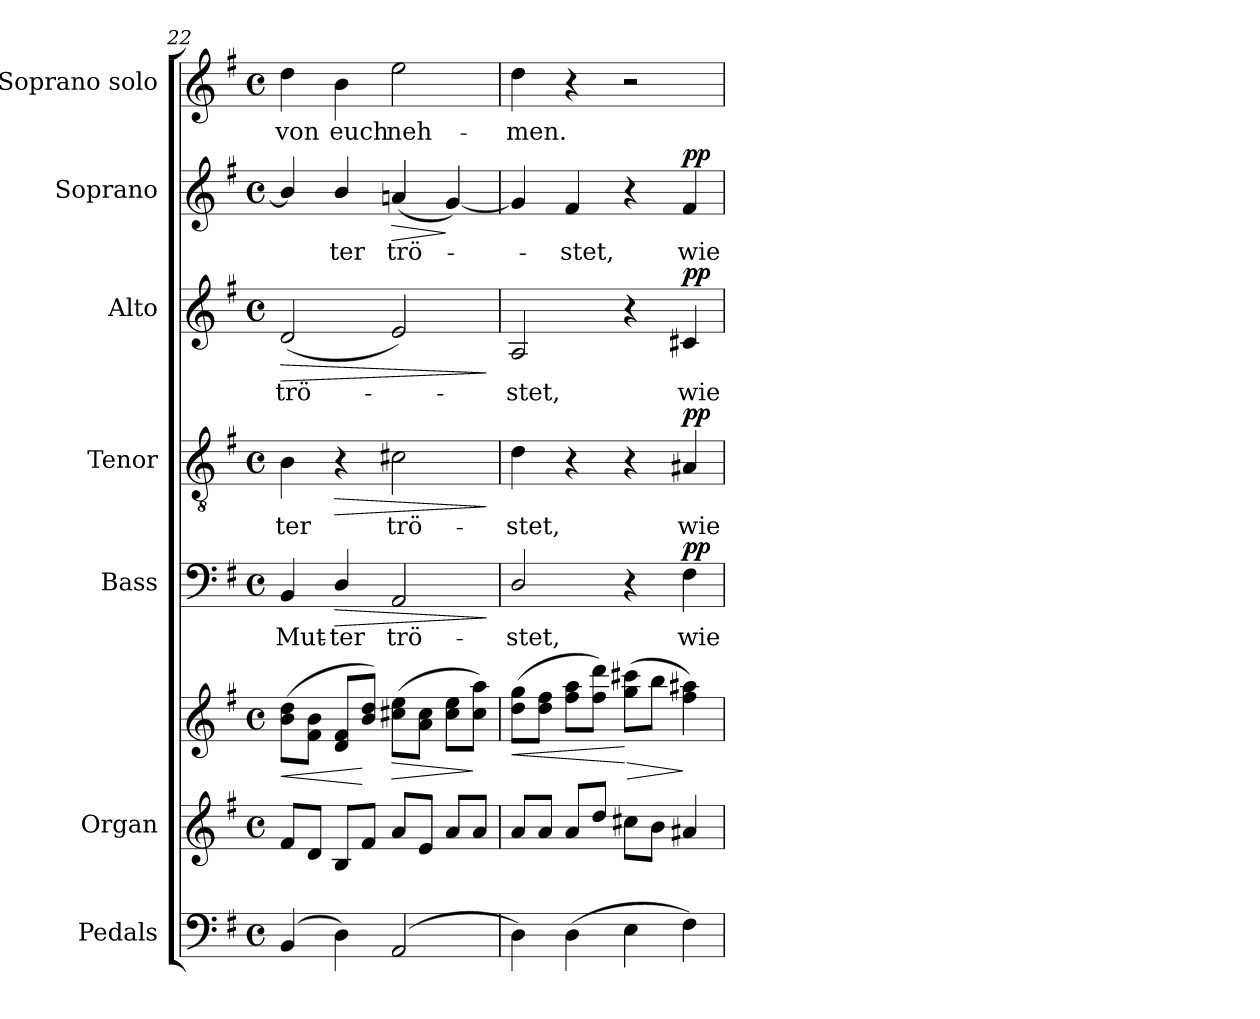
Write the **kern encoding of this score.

**kern	**kern	**kern	**dynam	**kern	**text	**dynam	**kern	**text	**dynam	**kern	**text	**dynam	**kern	**text	**dynam	**kern	**text
*part7	*part6	*part6	*part6	*part5	*part5	*part5	*part4	*part4	*part4	*part3	*part3	*part3	*part2	*part2	*part2	*part1	*part1
*staff8	*staff7	*staff6	*staff6/7	*staff5	*staff5	*staff5	*staff4	*staff4	*staff4	*staff3	*staff3	*staff3	*staff2	*staff2	*staff2	*staff1	*staff1
*I"Pedals	*I"Organ	*	*	*I"Bass	*	*	*I"Tenor	*	*	*I"Alto	*	*	*I"Soprano	*	*	*I"Soprano solo	*
*I'Ped.	*I'Org.	*	*	*I'B.	*	*	*I'T.	*	*	*I'A.	*	*	*I'S.	*	*	*I'S.	*
!!LO:PB:g=z
*clefF4	*clefG2	*clefG2	*	*clefF4	*	*	*clefGv2	*	*	*clefG2	*	*	*clefG2	*	*	*clefG2	*
*	*	*	*	*	*	*	*ITrd7c12	*	*	*	*	*	*	*	*	*	*
*k[f#]	*k[f#]	*k[f#]	*	*k[f#]	*	*	*k[f#]	*	*	*k[f#]	*	*	*k[f#]	*	*	*k[f#]	*
*G:	*G:	*G:	*	*G:	*	*	*G:	*	*	*G:	*	*	*G:	*	*	*G:	*
*M4/4	*M4/4	*M4/4	*	*M4/4	*	*	*M4/4	*	*	*M4/4	*	*	*M4/4	*	*	*M4/4	*
*met(c)	*met(c)	*met(c)	*	*met(c)	*	*	*met(c)	*	*	*met(c)	*	*	*met(c)	*	*	*met(c)	*
=22	=22	=22	=22	=22	=22	=22	=22	=22	=22	=22	=22	=22	=22	=22	=22	=22	=22
!	!	!	!LO:HP:b	!	!	!	!	!	!	!	!	!	!	!	!	!	!
!	!	!	!	!	!LO:LY:b:color=#000000	!	!	!	!	!	!	!	!	!	!	!	!
!	!	!	!	!	!	!	!	!LO:LY:b:color=#000000	!	!	!	!	!	!	!	!	!
!	!	!	!	!	!	!	!	!	!	!	!LO:LY:b:color=#000000	!LO:HP:b	!	!	!	!	!
!	!	!	!	!	!	!	!	!	!	!	!	!	!	!	!	!	!LO:LY:b:color=#000000
(4BBi/	8f#i/L	(8bi\ 8ddi\L	<	4BBi/	Mut-	.	4BBi\	-ter	.	(2di/	trö-	>	4bi/]	.	.	4ddi\	von
.	8di/J	8f#i\ 8bi\J	.	.	.	.	.	.	.	.	.	.	.	.	.	.	.
!	!	!	!	!	!LO:LY:b:color=#000000	!LO:HP:b	!	!	!LO:HP:b	!	!	!	!	!	!	!	!
!	!	!	!	!	!	!	!	!	!	!	!	!	!	!LO:LY:b:color=#000000	!	!	!
!	!	!	!	!	!	!	!	!	!	!	!	!	!	!	!	!	!LO:LY:b:color=#000000
4Di\)	8Bi/L	8di/ 8f#i/L	.	4Di/	-ter	>	4r	.	>	.	.	.	4bi/	-ter	.	4bi\	euch
.	8f#i/J	8bi/ 8ddi/J)	[	.	.	.	.	.	.	.	.	.	.	.	.	.	.
!	!	!	!LO:HP:b	!	!	!	!	!	!	!	!	!	!	!	!	!	!
!	!	!	!	!	!LO:LY:b:color=#000000	!	!	!	!	!	!	!	!	!	!	!	!
!	!	!	!	!	!	!	!	!LO:LY:b:color=#000000	!	!	!	!	!	!	!	!	!
!	!	!	!	!	!	!	!	!	!	!	!	!	!	!LO:LY:b:color=#000000	!LO:HP:b	!	!
!	!	!	!	!	!	!	!	!	!	!	!	!	!	!	!	!	!LO:LY:b:color=#000000
(2AAi/	8ai/L	(8cc#Xi\ 8eei\L	>	2AAi/	trö-	.	2C#Xi\	trö-	.	2ei/)	.	.	(4ani/	trö-	>	2eei\	neh-
.	8ei/J	8ai\ 8cc#i\J	.	.	.	.	.	.	.	.	.	.	.	.	.	.	.
.	8ai/L	8cc#i\ 8eei\L	.	.	.	.	.	.	.	.	.	.	[4gi/)	.	]	.	.
.	8ai/J	8cc#i\ 8aai\J)	]	.	.	.	.	.	.	.	.	.	.	.	.	.	.
.	.	.	.	.	.	]	.	.	]	.	.	]	.	.	.	.	.
=23	=23	=23	=23	=23	=23	=23	=23	=23	=23	=23	=23	=23	=23	=23	=23	=23	=23
!	!	!	!LO:HP:b	!	!	!	!	!	!	!	!	!	!	!	!	!	!
!	!	!	!	!	!LO:LY:b:color=#000000	!	!	!	!	!	!	!	!	!	!	!	!
!	!	!	!	!	!	!	!	!LO:LY:b:color=#000000	!	!	!	!	!	!	!	!	!
!	!	!	!	!	!	!	!	!	!	!	!LO:LY:b:color=#000000	!	!	!	!	!	!
!	!	!	!	!	!	!	!	!	!	!	!	!	!	!	!	!	!LO:LY:b:color=#000000
4Di\)	8ai/L	(8ddi\ 8ggi\L	<	2Di/	-stet,	.	4Di\	-stet,	.	2Ai/	-stet,	.	4gi/]	.	.	4ddi\	-men.
.	8ai/J	8ddi\ 8ff#i\J	.	.	.	.	.	.	.	.	.	.	.	.	.	.	.
!	!	!	!	!	!	!	!	!	!	!	!	!	!	!LO:LY:b:color=#000000	!	!	!
(4Di\	8ai/L	8ff#i\ 8aai\L	.	.	.	.	4r	.	.	.	.	.	4f#i/	-stet,	.	4r	.
.	8ddi/J	8ff#i\ 8dddi\J)	.	.	.	.	.	.	.	.	.	.	.	.	.	.	.
!	!	!	!LO:HP:n=1:b	!	!	!	!	!	!	!	!	!	!	!	!	!	!
4Ei\	8cc#Xi\L	(8ggi\ 8ccc#Xi\L	[ >	4r	.	.	4r	.	.	4r	.	.	4r	.	.	2r	.
.	8bi\J	8bbi\J	.	.	.	.	.	.	.	.	.	.	.	.	.	.	.
!	!	!	!	!	!LO:LY:b:color=#000000	!	!	!	!	!	!	!	!	!	!	!	!
!	!	!	!	!	!	!	!	!LO:LY:b:color=#000000	!	!	!	!	!	!	!	!	!
!	!	!	!	!	!	!	!	!	!	!	!LO:LY:b:color=#000000	!	!	!	!	!	!
!	!	!	!	!	!	!	!	!	!	!	!	!	!	!LO:LY:b:color=#000000	!	!	!
4F#i\)	4a#Xi/	4ff#i\ 4aa#Xi)	]	4F#i\	wie	pp	4AA#Xi/	wie	pp	4c#Xi/	wie	pp	4f#i/	wie	pp	.	.
=	=	=	=	=	=	=	=	=	=	=	=	=	=	=	=	=	=
*-	*-	*-	*-	*-	*-	*-	*-	*-	*-	*-	*-	*-	*-	*-	*-	*-	*-
